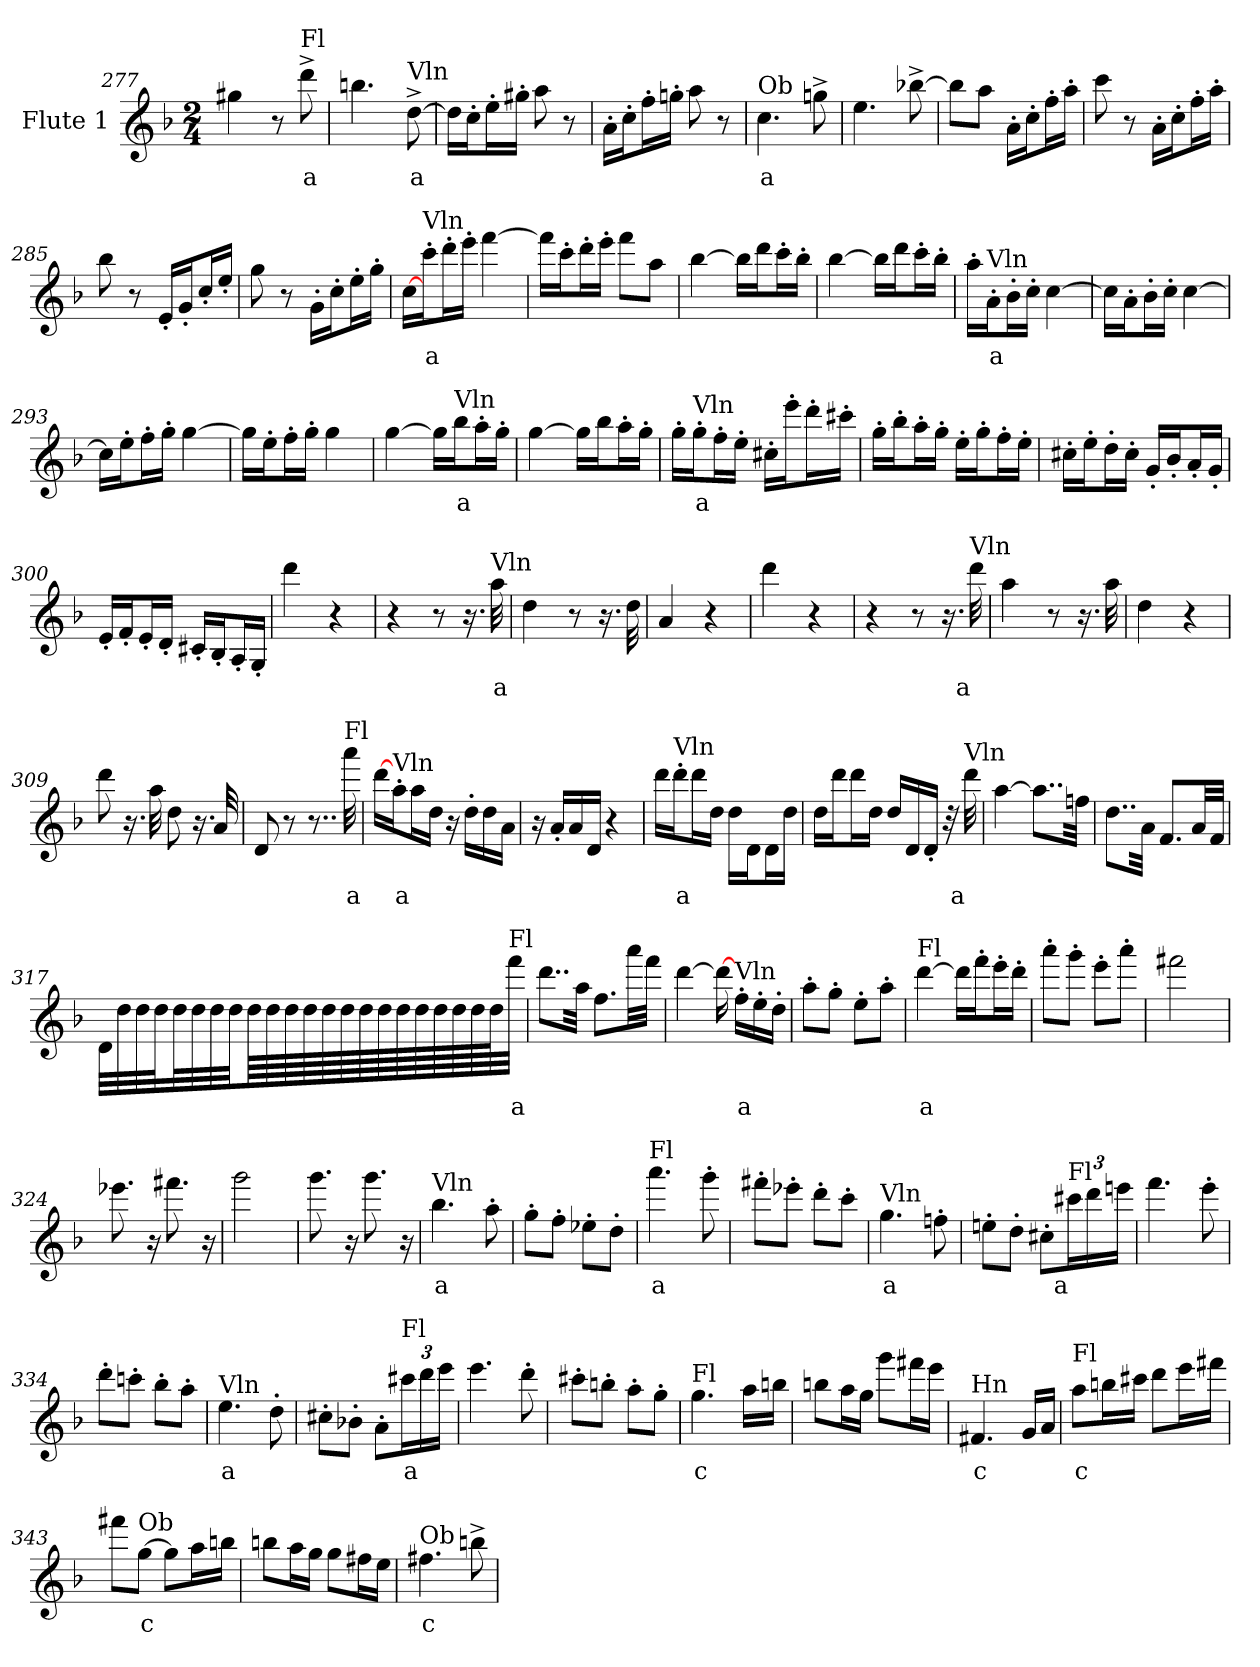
**kern	**text
*part1	*part1
*staff1	*staff1
*I"Flute 1	*
*I'Fl 1	*
*clefG2	*
*k[b-]	*
*M2/4	*
=277	=277
4gg#X	.
8r	.
!LO:TX:a:t=Fl	!
!	!LO:LY:b:color=#FF0000
8ddd^	a
=278	=278
4.bbn	.
!LO:TX:a:t=Vln	!
!	!LO:LY:b:color=#FF0000
[8dd^	a
=279	=279
16dd\LL]	.
16cc'\J	.
16ee'\L	.
16gg#X'\JJ	.
8aa	.
8r	.
=280	=280
16a'\LL	.
16cc'\J	.
16ff'\L	.
16ggn'\JJ	.
8aa	.
8r	.
=281	=281
!LO:TX:a:t=Ob	!
!	!LO:LY:b:color=#FF0000
4.cc	a
8ggn^	.
=282	=282
4.ee	.
[8bb-X^	.
=283	=283
8bb-\L]	.
8aa\J	.
16a'\LL	.
16cc'\J	.
16ff'\L	.
16aa'\JJ	.
!!LO:PB:g=z
=284	=284
8ccc	.
8r	.
16a'\LL	.
16cc'\J	.
16ff'\L	.
16aa'\JJ	.
=285	=285
8bb-	.
8r	.
16e'/LL	.
16g'/J	.
16cc'/L	.
16ee'/JJ	.
=286	=286
8gg	.
8r	.
16g'\LL	.
16cc'\J	.
16ee'\L	.
16gg'\JJ	.
=287	=287
[16cc\LL	.
!LO:TX:a:t=Vln	!
!	!LO:LY:b:color=#FF0000
16ccc'\J	a
16ddd'\L	.
16eee'\JJ	.
[4fff	.
=288	=288
16fff\LL]	.
16ccc'\J	.
16ddd'\L	.
16eee'\JJ	.
8fff\L	.
8aa\J	.
=289	=289
[4bb-	.
16bb-\LL]	.
16ddd\J	.
16ccc'\L	.
16bb-'\JJ	.
=290	=290
[4bb-	.
16bb-\LL]	.
16ddd\J	.
16ccc'\L	.
16bb-'\JJ	.
!!LO:PB:g=z
=291	=291
16aa'\LL	.
!LO:TX:a:t=Vln	!
!	!LO:LY:b:color=#FF0000
16a'\J	a
16b-'\L	.
16cc'\JJ	.
[4cc	.
=292	=292
16cc\LL]	.
16a'\J	.
16b-'\L	.
16cc'\JJ	.
[4cc	.
=293	=293
16cc\LL]	.
16ee'\J	.
16ff'\L	.
16gg'\JJ	.
[4gg	.
=294	=294
16gg\LL]	.
16ee'\J	.
16ff'\L	.
16gg'\JJ	.
4gg	.
=295	=295
[4gg	.
16gg\LL]	.
!LO:TX:a:t=Vln	!
!	!LO:LY:b:color=#FF0000
16bb-\J	a
16aa'\L	.
16gg'\JJ	.
=296	=296
[4gg	.
16gg\LL]	.
16bb-\J	.
16aa'\L	.
16gg'\JJ	.
=297	=297
16gg'\LL	.
!LO:TX:a:t=Vln	!
!	!LO:LY:b:color=#FF0000
16gg'\J	a
16ff'\L	.
16ee'\JJ	.
16cc#X'\LL	.
16eee'\J	.
16ddd'\L	.
16ccc#X'\JJ	.
!!LO:PB:g=z
=298	=298
16gg'\LL	.
16bb-'\J	.
16aa'\L	.
16gg'\JJ	.
16ee'\LL	.
16gg'\J	.
16ff'\L	.
16ee'\JJ	.
=299	=299
16cc#X'\LL	.
16ee'\J	.
16dd'\L	.
16cc#'\JJ	.
16g'/LL	.
16b-'/J	.
16a'/L	.
16g'/JJ	.
=300	=300
16e'/LL	.
16f'/J	.
16e'/L	.
16d'/JJ	.
16c#X'/LL	.
16B-'/J	.
16A'/L	.
16G'/JJ	.
=301	=301
4ddd\	.
4r	.
=302	=302
4r	.
8r	.
16.r	.
!LO:TX:a:t=Vln	!
!	!LO:LY:b:color=#FF0000
32aa	a
=303	=303
4dd	.
8r	.
16.r	.
32dd	.
=304	=304
4a	.
4r	.
=305	=305
4ddd\	.
4r	.
=306	=306
4r	.
8r	.
16.r	.
!LO:TX:a:t=Vln	!
!	!LO:LY:b:color=#FF0000
32ddd	a
!!LO:PB:g=z
=307	=307
4aa	.
8r	.
16.r	.
32aa	.
=308	=308
4dd	.
4r	.
=309	=309
8ddd\	.
16.r	.
32aa	.
8dd	.
16.r	.
32a	.
=310	=310
8d	.
8r	.
8..r	.
!LO:TX:a:t=Fl	!
!	!LO:LY:b:color=#FF0000
32aaa	a
=311	=311
[16ddd\LL	.
!LO:TX:a:t=Vln	!
!	!LO:LY:b:color=#FF0000
16aa'\J	a
16aa\L	.
16dd\JJ	.
16r	.
16dd'\LL	.
16dd\	.
16a\JJ	.
=312	=312
16r	.
16a'/LL	.
16a/	.
16d/JJ	.
4r	.
!!LO:PB:g=z
=313	=313
16ddd\LL	.
!LO:TX:a:t=Vln	!
!	!LO:LY:b:color=#FF0000
16ddd'\J	a
16ddd\L	.
16dd\JJ	.
16dd\LL	.
16d\J	.
16d\L	.
16dd\JJ	.
=314	=314
16dd\LL	.
16ddd\J	.
16ddd\L	.
16dd\JJ	.
16dd/LL	.
16d/	.
16d'/JJ	.
32r	.
!LO:TX:a:t=Vln	!
!	!LO:LY:b:color=#FF0000
32ddd	a
=315	=315
[4aa	.
8..aa\L]	.
32ffn\Jkk	.
=316	=316
8..dd\L	.
32a\Jkk	.
8.f/L	.
32a/LL	.
32f/JJJ	.
=317	=317
32d/LLL	.
32dd/	.
32dd/	.
32dd/JJ	.
32dd/LL	.
32dd/	.
32dd/	.
32dd/JJJ	.
*tremolo	*
64dd\LLLL	.
64dd\	.
64dd\	.
64dd\	.
64dd\	.
64dd\	.
64dd\	.
64dd\	.
64dd\	.
64dd\	.
64dd\	.
64dd\	.
64dd\	.
64dd\JJJJ	.
*Xtremolo	*
!LO:TX:a:t=Fl	!
!	!LO:LY:b:color=#FF0000
32fff\Jkk	a
=318	=318
8..ddd\L	.
32aa\Jkk	.
8.ff\L	.
32aaa\LL	.
32fff\JJJ	.
=319	=319
[4ddd	.
16ddd_	.
!LO:TX:a:t=Vln	!
!	!LO:LY:b:color=#FF0000
16ff'\LL	a
16ee'\	.
16dd'\JJ	.
=320	=320
8aa'\L	.
8gg'\J	.
8ee'\L	.
8aa'\J	.
!!LO:PB:g=z
=321	=321
!LO:TX:a:t=Fl	!
!	!LO:LY:b:color=#FF0000
[4ddd	a
16ddd\LL]	.
16fff'\J	.
16eee'\L	.
16ddd'\JJ	.
=322	=322
8aaa'\L	.
8ggg'\J	.
8eee'\L	.
8aaa'\J	.
=323	=323
2fff#X	.
=324	=324
8.eee-X	.
16r	.
8.fff#X	.
16r	.
=325	=325
2ggg	.
=326	=326
8.ggg	.
16r	.
8.ggg	.
16r	.
=327	=327
!LO:TX:a:t=Vln	!
!	!LO:LY:b:color=#FF0000
4.bb-	a
8aa'	.
=328	=328
8gg'\L	.
8ff'\J	.
8ee-X'\L	.
8dd'\J	.
=329	=329
!LO:TX:a:t=Fl	!
!	!LO:LY:b:color=#FF0000
4.aaa	a
8ggg'	.
!!LO:PB:g=z
=330	=330
8fff#X'\L	.
8eee-X'\J	.
8ddd'\L	.
8ccc'\J	.
=331	=331
!LO:TX:a:t=Vln	!
!	!LO:LY:b:color=#FF0000
4.gg	a
8ffn'	.
=332	=332
8een'\L	.
8dd'\J	.
8cc#X'\L	.
*Xbrackettup	*
!LO:TX:a:t=Fl	!
!	!LO:LY:b:color=#FF0000
24ccc#X\L	a
24ddd\	.
24eeen\JJ	.
=333	=333
4.fff	.
8eee'	.
=334	=334
8ddd'\L	.
8cccn'\J	.
8bb-'\L	.
8aa'\J	.
=335	=335
!LO:TX:a:t=Vln	!
!	!LO:LY:b:color=#FF0000
4.ee	a
8dd'	.
=336	=336
8cc#X'\L	.
8b-X'\J	.
8a'\L	.
!LO:TX:a:t=Fl	!
!	!LO:LY:b:color=#FF0000
24ccc#X\L	a
24ddd\	.
24eee\JJ	.
=337	=337
4.eee	.
8ddd'	.
=338	=338
8ccc#X'\L	.
8bbn'\J	.
8aa'\L	.
8gg'\J	.
!!LO:PB:g=z
=339	=339
!LO:TX:a:t=Fl	!
!	!LO:LY:b:color=#FF0000
4.gg	c
16aa\LL	.
16bbn\JJ	.
=340	=340
8bbn\L	.
16aa\L	.
16gg\JJ	.
8ggg\L	.
16fff#X\L	.
16eee\JJ	.
=341	=341
!LO:TX:a:t=Hn	!
!	!LO:LY:b:color=#FF0000
4.f#X	c
16g/LL	.
16a/JJ	.
=342	=342
!LO:TX:a:t=Fl	!
!	!LO:LY:b:color=#FF0000
8aa\L	c
16bbn\L	.
16ccc#X\JJ	.
8ddd\L	.
16eee\L	.
16fff#X\JJ	.
=343	=343
8fff#X\L	.
!LO:TX:a:t=Ob	!
!	!LO:LY:b:color=#FF0000
[8gg\J	c
8gg\L]	.
16aa\L	.
16bbn\JJ	.
=344	=344
8bbn\L	.
16aa\L	.
16gg\JJ	.
8gg\L	.
16ff#X\L	.
16ee\JJ	.
=345	=345
!LO:TX:a:t=Ob	!
!	!LO:LY:b:color=#FF0000
4.ff#X	c
8bbn^	.
=	=
*-	*-
